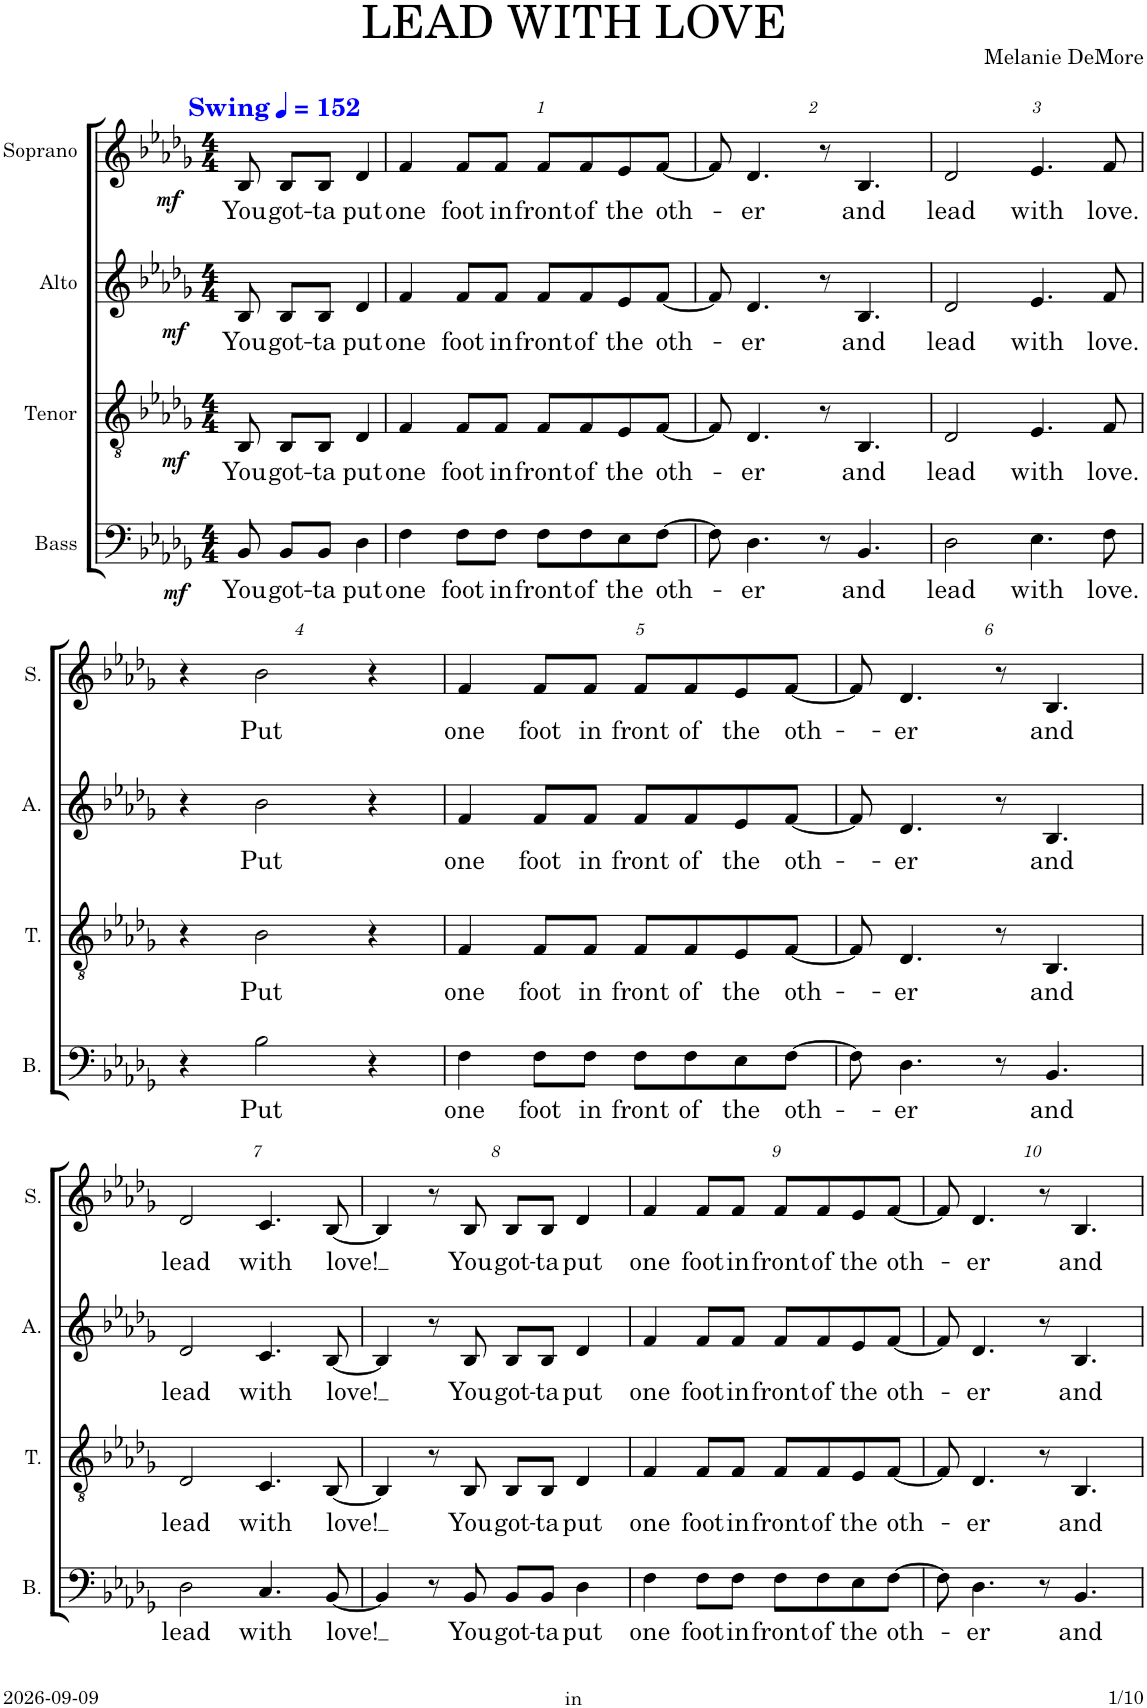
**kern	**text	**dynam	**kern	**text	**dynam	**kern	**text	**dynam	**kern	**text	**dynam	**kern
*part5	*part5	*part5	*part4	*part4	*part4	*part3	*part3	*part3	*part2	*part2	*part2	*part1
*staff5	*staff5	*staff5	*staff4	*staff4	*staff4	*staff3	*staff3	*staff3	*staff2	*staff2	*staff2	*staff1
*I"Bass	*	*	*I"Tenor	*	*	*I"Alto	*	*	*I"Soprano	*	*	*I"Solo
*I'B.	*	*	*I'T.	*	*	*I'A.	*	*	*I'S.	*	*	*I'Solo
*clefF4	*	*	*clefGv2	*	*	*clefG2	*	*	*clefG2	*	*	*clefG2
*k[b-e-a-d-g-]	*	*	*k[b-e-a-d-g-]	*	*	*k[b-e-a-d-g-]	*	*	*k[b-e-a-d-g-]	*	*	*k[b-e-a-d-g-]
*M4/4	*	*	*M4/4	*	*	*M4/4	*	*	*M4/4	*	*	*M4/4
*MM152	*	*	*MM152	*	*	*MM152	*	*	*MM152	*	*	*MM152
=	=	=	=	=	=	=	=	=	=	=	=	=
!	!	!	!	!	!	!	!	!	!	!	!	!LO:TX:a:B:color=#0000FF:t=Swing
!	!LO:LY:b	!LO:DY:b	!	!LO:LY:b	!LO:DY:b	!	!LO:LY:b	!LO:DY:b	!	!LO:LY:b	!LO:DY:b	!
8BB-/	You	mf	8BB-/	You	mf	8B-/	You	mf	8B-/	You	mf	2r
!	!LO:LY:b	!	!	!LO:LY:b	!	!	!LO:LY:b	!	!	!LO:LY:b	!	!
8BB-/L	got-	.	8BB-/L	got-	.	8B-/L	got-	.	8B-/L	got-	.	.
!	!LO:LY:b	!	!	!LO:LY:b	!	!	!LO:LY:b	!	!	!LO:LY:b	!	!
8BB-/J	-ta	.	8BB-/J	-ta	.	8B-/J	-ta	.	8B-/J	-ta	.	.
!	!LO:LY:b	!	!	!LO:LY:b	!	!	!LO:LY:b	!	!	!LO:LY:b	!	!
4D-\	put	.	4D-/	put	.	4d-/	put	.	4d-/	put	.	.
.	.	.	.	.	.	.	.	.	.	.	.	8r
=1	=1	=1	=1	=1	=1	=1	=1	=1	=1	=1	=1	=1
!	!LO:LY:b	!	!	!LO:LY:b	!	!	!LO:LY:b	!	!	!LO:LY:b	!	!
4F\	one	.	4F/	one	.	4f/	one	.	4f/	one	.	1r
!	!LO:LY:b	!	!	!LO:LY:b	!	!	!LO:LY:b	!	!	!LO:LY:b	!	!
8F\L	foot	.	8F/L	foot	.	8f/L	foot	.	8f/L	foot	.	.
!	!LO:LY:b	!	!	!LO:LY:b	!	!	!LO:LY:b	!	!	!LO:LY:b	!	!
8F\J	in	.	8F/J	in	.	8f/J	in	.	8f/J	in	.	.
!	!LO:LY:b	!	!	!LO:LY:b	!	!	!LO:LY:b	!	!	!LO:LY:b	!	!
8F\L	front	.	8F/L	front	.	8f/L	front	.	8f/L	front	.	.
!	!LO:LY:b	!	!	!LO:LY:b	!	!	!LO:LY:b	!	!	!LO:LY:b	!	!
8F\	of	.	8F/	of	.	8f/	of	.	8f/	of	.	.
!	!LO:LY:b	!	!	!LO:LY:b	!	!	!LO:LY:b	!	!	!LO:LY:b	!	!
8E-\	the	.	8E-/	the	.	8e-/	the	.	8e-/	the	.	.
!	!LO:LY:b	!	!	!LO:LY:b	!	!	!LO:LY:b	!	!	!LO:LY:b	!	!
[8F\J	oth-	.	[8F/J	oth-	.	[8f/J	oth-	.	[8f/J	oth-	.	.
=2	=2	=2	=2	=2	=2	=2	=2	=2	=2	=2	=2	=2
8F\]	.	.	8F/]	.	.	8f/]	.	.	8f/]	.	.	1r
!	!LO:LY:b	!	!	!LO:LY:b	!	!	!LO:LY:b	!	!	!LO:LY:b	!	!
4.D-\	-er	.	4.D-/	-er	.	4.d-/	-er	.	4.d-/	-er	.	.
8r	.	.	8r	.	.	8r	.	.	8r	.	.	.
!	!LO:LY:b	!	!	!LO:LY:b	!	!	!LO:LY:b	!	!	!LO:LY:b	!	!
4.BB-/	and	.	4.BB-/	and	.	4.B-/	and	.	4.B-/	and	.	.
=3	=3	=3	=3	=3	=3	=3	=3	=3	=3	=3	=3	=3
!	!LO:LY:b	!	!	!LO:LY:b	!	!	!LO:LY:b	!	!	!LO:LY:b	!	!
2D-\	lead	.	2D-/	lead	.	2d-/	lead	.	2d-/	lead	.	1r
!	!LO:LY:b	!	!	!LO:LY:b	!	!	!LO:LY:b	!	!	!LO:LY:b	!	!
4.E-\	with	.	4.E-/	with	.	4.e-/	with	.	4.e-/	with	.	.
!	!LO:LY:b	!	!	!LO:LY:b	!	!	!LO:LY:b	!	!	!LO:LY:b	!	!
8F\	love.	.	8F/	love.	.	8f/	love.	.	8f/	love.	.	.
!!LO:LB:g=z
=4	=4	=4	=4	=4	=4	=4	=4	=4	=4	=4	=4	=4
4r	.	.	4r	.	.	4r	.	.	4r	.	.	1r
!	!LO:LY:b	!	!	!LO:LY:b	!	!	!LO:LY:b	!	!	!LO:LY:b	!	!
2B-\	Put	.	2B-\	Put	.	2b-\	Put	.	2b-\	Put	.	.
4r	.	.	4r	.	.	4r	.	.	4r	.	.	.
=5	=5	=5	=5	=5	=5	=5	=5	=5	=5	=5	=5	=5
!	!LO:LY:b	!	!	!LO:LY:b	!	!	!LO:LY:b	!	!	!LO:LY:b	!	!
4F\	one	.	4F/	one	.	4f/	one	.	4f/	one	.	1r
!	!LO:LY:b	!	!	!LO:LY:b	!	!	!LO:LY:b	!	!	!LO:LY:b	!	!
8F\L	foot	.	8F/L	foot	.	8f/L	foot	.	8f/L	foot	.	.
!	!LO:LY:b	!	!	!LO:LY:b	!	!	!LO:LY:b	!	!	!LO:LY:b	!	!
8F\J	in	.	8F/J	in	.	8f/J	in	.	8f/J	in	.	.
!	!LO:LY:b	!	!	!LO:LY:b	!	!	!LO:LY:b	!	!	!LO:LY:b	!	!
8F\L	front	.	8F/L	front	.	8f/L	front	.	8f/L	front	.	.
!	!LO:LY:b	!	!	!LO:LY:b	!	!	!LO:LY:b	!	!	!LO:LY:b	!	!
8F\	of	.	8F/	of	.	8f/	of	.	8f/	of	.	.
!	!LO:LY:b	!	!	!LO:LY:b	!	!	!LO:LY:b	!	!	!LO:LY:b	!	!
8E-\	the	.	8E-/	the	.	8e-/	the	.	8e-/	the	.	.
!	!LO:LY:b	!	!	!LO:LY:b	!	!	!LO:LY:b	!	!	!LO:LY:b	!	!
[8F\J	oth-	.	[8F/J	oth-	.	[8f/J	oth-	.	[8f/J	oth-	.	.
=6	=6	=6	=6	=6	=6	=6	=6	=6	=6	=6	=6	=6
8F\]	.	.	8F/]	.	.	8f/]	.	.	8f/]	.	.	1r
!	!LO:LY:b	!	!	!LO:LY:b	!	!	!LO:LY:b	!	!	!LO:LY:b	!	!
4.D-\	-er	.	4.D-/	-er	.	4.d-/	-er	.	4.d-/	-er	.	.
8r	.	.	8r	.	.	8r	.	.	8r	.	.	.
!	!LO:LY:b	!	!	!LO:LY:b	!	!	!LO:LY:b	!	!	!LO:LY:b	!	!
4.BB-/	and	.	4.BB-/	and	.	4.B-/	and	.	4.B-/	and	.	.
!!LO:LB:g=z
=7	=7	=7	=7	=7	=7	=7	=7	=7	=7	=7	=7	=7
!	!LO:LY:b	!	!	!LO:LY:b	!	!	!LO:LY:b	!	!	!LO:LY:b	!	!
2D-\	lead	.	2D-/	lead	.	2d-/	lead	.	2d-/	lead	.	1r
!	!LO:LY:b	!	!	!LO:LY:b	!	!	!LO:LY:b	!	!	!LO:LY:b	!	!
4.C/	with	.	4.C/	with	.	4.c/	with	.	4.c/	with	.	.
!	!LO:LY:b	!	!	!LO:LY:b	!	!	!LO:LY:b	!	!	!LO:LY:b	!	!
[8BB-/	love!	.	[8BB-/	love!	.	[8B-/	love!	.	[8B-/	love!	.	.
=8	=8	=8	=8	=8	=8	=8	=8	=8	=8	=8	=8	=8
4BB-/]	.	.	4BB-/]	.	.	4B-/]	.	.	4B-/]	.	.	1r
8r	.	.	8r	.	.	8r	.	.	8r	.	.	.
!	!LO:LY:b	!	!	!LO:LY:b	!	!	!LO:LY:b	!	!	!LO:LY:b	!	!
8BB-/	You	.	8BB-/	You	.	8B-/	You	.	8B-/	You	.	.
!	!LO:LY:b	!	!	!LO:LY:b	!	!	!LO:LY:b	!	!	!LO:LY:b	!	!
8BB-/L	got-	.	8BB-/L	got-	.	8B-/L	got-	.	8B-/L	got-	.	.
!	!LO:LY:b	!	!	!LO:LY:b	!	!	!LO:LY:b	!	!	!LO:LY:b	!	!
8BB-/J	-ta	.	8BB-/J	-ta	.	8B-/J	-ta	.	8B-/J	-ta	.	.
!	!LO:LY:b	!	!	!LO:LY:b	!	!	!LO:LY:b	!	!	!LO:LY:b	!	!
4D-\	put	.	4D-/	put	.	4d-/	put	.	4d-/	put	.	.
=9	=9	=9	=9	=9	=9	=9	=9	=9	=9	=9	=9	=9
!	!LO:LY:b	!	!	!LO:LY:b	!	!	!LO:LY:b	!	!	!LO:LY:b	!	!
4F\	one	.	4F/	one	.	4f/	one	.	4f/	one	.	1r
!	!LO:LY:b	!	!	!LO:LY:b	!	!	!LO:LY:b	!	!	!LO:LY:b	!	!
8F\L	foot	.	8F/L	foot	.	8f/L	foot	.	8f/L	foot	.	.
!	!LO:LY:b	!	!	!LO:LY:b	!	!	!LO:LY:b	!	!	!LO:LY:b	!	!
8F\J	in	.	8F/J	in	.	8f/J	in	.	8f/J	in	.	.
!	!LO:LY:b	!	!	!LO:LY:b	!	!	!LO:LY:b	!	!	!LO:LY:b	!	!
8F\L	front	.	8F/L	front	.	8f/L	front	.	8f/L	front	.	.
!	!LO:LY:b	!	!	!LO:LY:b	!	!	!LO:LY:b	!	!	!LO:LY:b	!	!
8F\	of	.	8F/	of	.	8f/	of	.	8f/	of	.	.
!	!LO:LY:b	!	!	!LO:LY:b	!	!	!LO:LY:b	!	!	!LO:LY:b	!	!
8E-\	the	.	8E-/	the	.	8e-/	the	.	8e-/	the	.	.
!	!LO:LY:b	!	!	!LO:LY:b	!	!	!LO:LY:b	!	!	!LO:LY:b	!	!
[8F\J	oth-	.	[8F/J	oth-	.	[8f/J	oth-	.	[8f/J	oth-	.	.
=10	=10	=10	=10	=10	=10	=10	=10	=10	=10	=10	=10	=10
8F\]	.	.	8F/]	.	.	8f/]	.	.	8f/]	.	.	1r
!	!LO:LY:b	!	!	!LO:LY:b	!	!	!LO:LY:b	!	!	!LO:LY:b	!	!
4.D-\	-er	.	4.D-/	-er	.	4.d-/	-er	.	4.d-/	-er	.	.
8r	.	.	8r	.	.	8r	.	.	8r	.	.	.
!	!LO:LY:b	!	!	!LO:LY:b	!	!	!LO:LY:b	!	!	!LO:LY:b	!	!
4.BB-/	and	.	4.BB-/	and	.	4.B-/	and	.	4.B-/	and	.	.
=	=	=	=	=	=	=	=	=	=	=	=	=
*-	*-	*-	*-	*-	*-	*-	*-	*-	*-	*-	*-	*-
